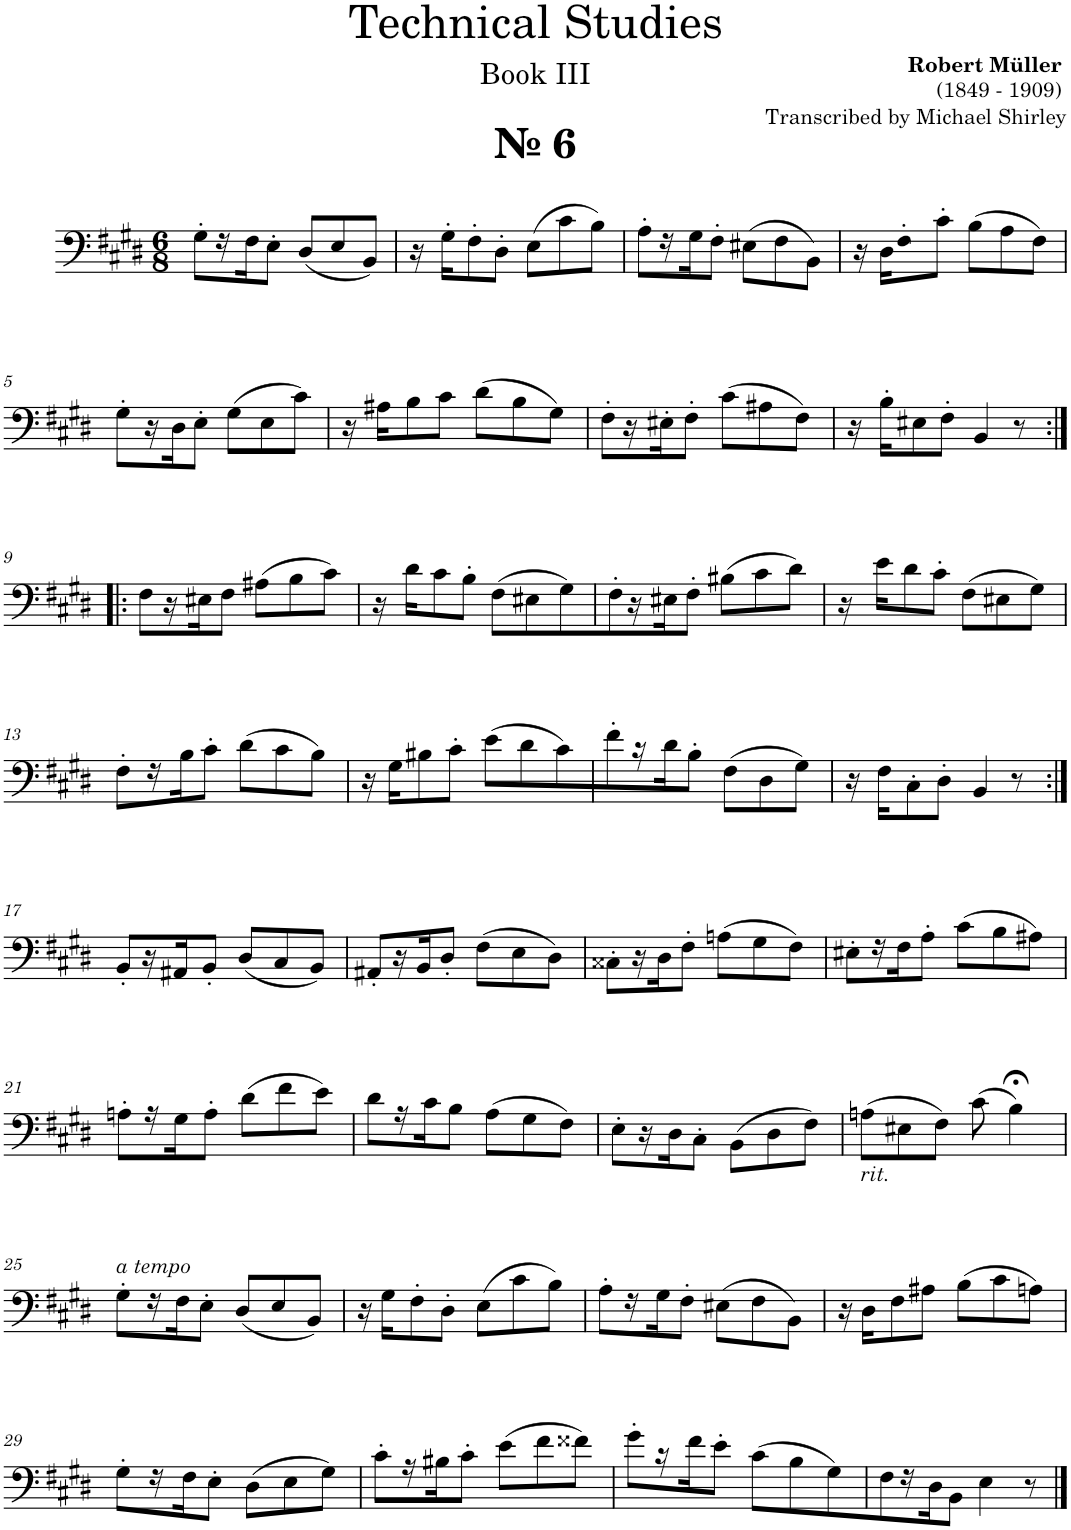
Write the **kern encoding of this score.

**kern
*part1
*staff1
*I"Trombone
*I'Tbn.
*clefF4
*k[f#c#g#d#]
*M6/8
=1
!LO:TX:a:B:t=№ 6
8G#'\L
16r
16F#\J
8E'\J
(8D#/L
8E/
8BB/J)
=2
16r
16G#'\KL
8F#'\
8D#'\J
(8E\L
8c#\
8B\J)
=3
8A'\L
16r
16G#\J
8F#'\J
(8E#X\L
8F#\
8BB\J)
=4
16r
16D#\KL
8F#'\
8c#'\J
(8B\L
8A\
8F#\J)
!!LO:LB:g=z
=5
8G#'\L
16r
16D#\J
8E'\J
(8G#\L
8E\
8c#\J)
=6
16r
16A#X\KL
8B\
8c#\J
(8d#\L
8B\
8G#\J)
=7
8F#'\L
16r
16E#X'\J
8F#'\J
(8c#\L
8A#X\
8F#\J)
=8
16r
16B'\KL
8E#X\
8F#'\J
4BB/
8r
!!LO:LB:g=z
=9:|!|:
8F#\L
16r
16E#X\L
8F#\J
(8A#X\L
8B\
8c#\J)
=10
16r
16d#\KL
8c#\
8B'\J
(8F#\L
8E#X\
8G#\)
=11
8F#'\
16r
16E#X\L
8F#'\J
(8B#X\L
8c#\
8d#\J)
=12
16r
16e\KL
8d#\
8c#'\J
(8F#\L
8E#X\
8G#\J)
!!LO:LB:g=z
=13
8F#'\L
16r
16B\J
8c#'\J
(8d#\L
8c#\
8B\J)
=14
16r
16G#\KL
8B#X\
8c#'\J
(8e\L
8d#\
8c#\)
=15
8f#'\
16r
16d#\J
8B'\J
(8F#\L
8D#\
8G#\J)
=16
16r
16F#\KL
8C#'\
8D#'\J
4BB/
8r
!!LO:LB:g=z
=17:|!
8BB'/L
16r
16AA#X/J
8BB'/J
(8D#/L
8C#/
8BB/J)
=18
8AA#X'/L
16r
16BB/J
8D#'/J
(8F#\L
8E\
8D#\J)
=19
8C##X'\L
16r
16D#\J
8F#'\J
(8An\L
8G#\
8F#\J)
=20
8E#X'\L
16r
16F#\J
8A'\J
(8c#\L
8B\
8A#X\J)
!!LO:LB:g=z
=21
8An'\L
16r
16G#\J
8A'\J
(8d#\L
8f#\
8e\J)
=22
8d#\L
16r
16c#\J
8B\J
(8A\L
8G#\
8F#\J)
=23
8E'\L
16r
16D#\J
8C#'\J
(8BB\L
8D#\
8F#\J)
=24
!LO:TX:b:i:t=rit.
(8An\L
8E#X\
8F#\J)
(8c#\
4B;<\)
!!LO:LB:g=z
=25
!LO:TX:a:i:t=a tempo
8G#'\L
16r
16F#\J
8E'\J
(8D#/L
8E/
8BB/J)
=26
16r
16G#\KL
8F#'\
8D#'\J
(8E\L
8c#\
8B\J)
=27
8A'\L
16r
16G#\J
8F#'\J
(8E#X\L
8F#\
8BB\J)
=28
16r
16D#\KL
8F#\
8A#X\J
(8B\L
8c#\
8An\J)
!!LO:LB:g=z
=29
8G#'\L
16r
16F#\J
8E'\J
(8D#\L
8E\
8G#\J)
=30
8c#'\L
16r
16B#X\J
8c#'\J
(8e\L
8f#\
8f##X\J)
=31
8g#'\L
16r
16f#\J
8e'\J
(8c#\L
8B\
8G#\)
=32
8F#\
16r
16D#\L
8BB\J
4E\
8r
==
*-
